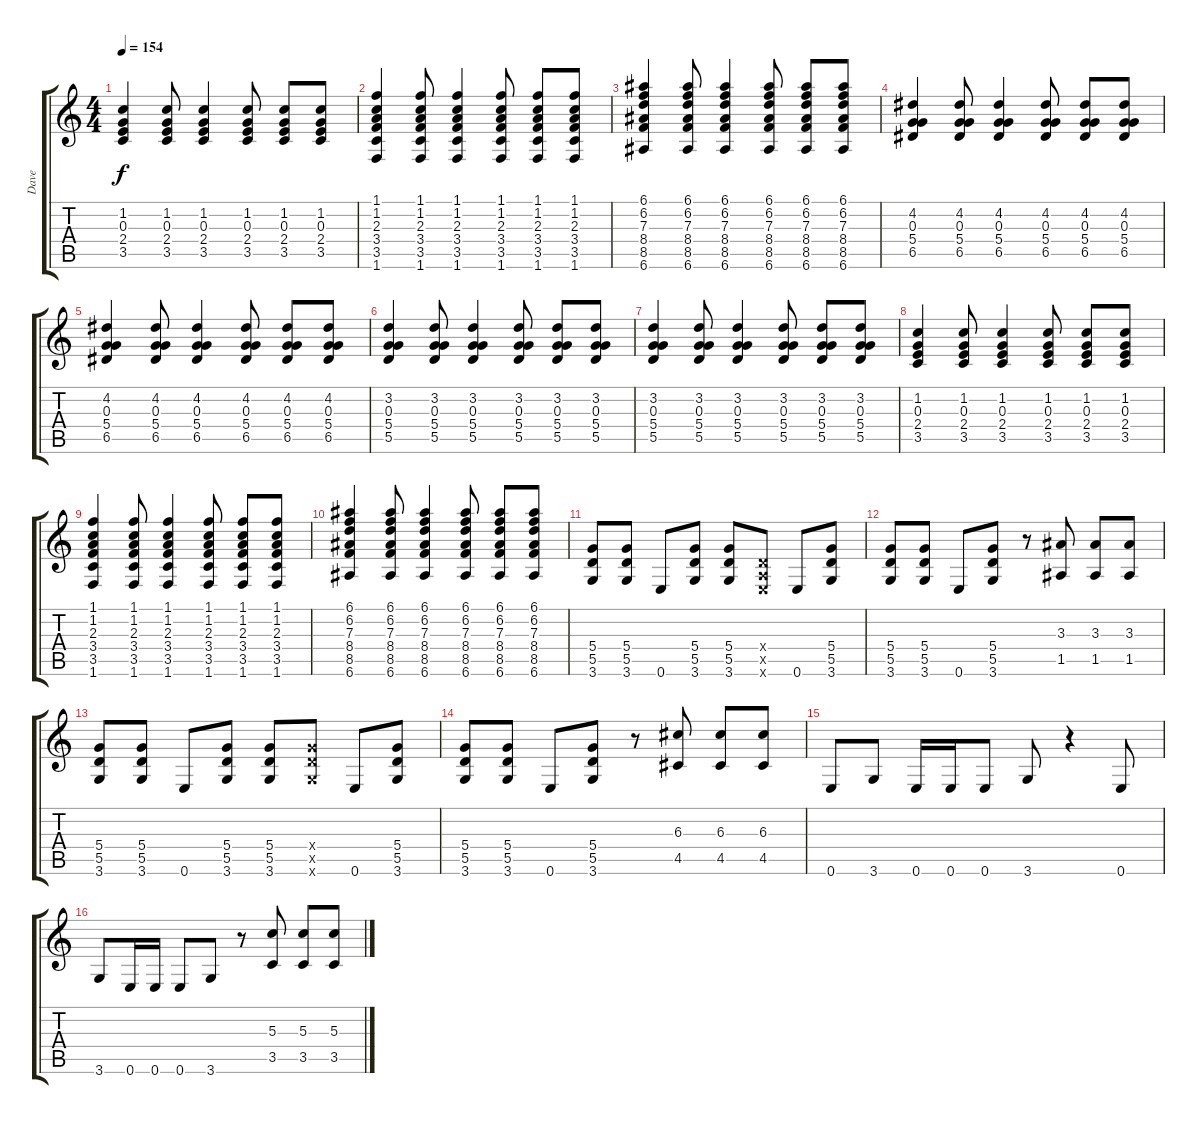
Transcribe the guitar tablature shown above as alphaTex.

\track ("Dave" "Dave") {instrument overdrivenguitar}
\staff {score tabs}
\tuning (E4 B3 G3 D3 A2 E2) {hide}
\ts (4 4)
\tempo 154
\clef g2
\ks c
(1.2 0.3 2.4 3.5).4{dy f} (1.2 0.3 2.4 3.5).8 (1.2 0.3 2.4 3.5).4 (1.2 0.3 2.4 3.5).8 (1.2 0.3 2.4 3.5).8 (1.2 0.3 2.4 3.5).8 |
(1.1 1.2 2.3 3.4 3.5 1.6).4 (1.1 1.2 2.3 3.4 3.5 1.6).8 (1.1 1.2 2.3 3.4 3.5 1.6).4 (1.1 1.2 2.3 3.4 3.5 1.6).8 (1.1 1.2 2.3 3.4 3.5 1.6).8 (1.1 1.2 2.3 3.4 3.5 1.6).8 |
(6.1 6.2 7.3 8.4 8.5 6.6).4 (6.1 6.2 7.3 8.4 8.5 6.6).8 (6.1 6.2 7.3 8.4 8.5 6.6).4 (6.1 6.2 7.3 8.4 8.5 6.6).8 (6.1 6.2 7.3 8.4 8.5 6.6).8 (6.1 6.2 7.3 8.4 8.5 6.6).8 |
(4.2 0.3 5.4 6.5).4 (4.2 0.3 5.4 6.5).8 (4.2 0.3 5.4 6.5).4 (4.2 0.3 5.4 6.5).8 (4.2 0.3 5.4 6.5).8 (4.2 0.3 5.4 6.5).8 |
(4.2 0.3 5.4 6.5).4 (4.2 0.3 5.4 6.5).8 (4.2 0.3 5.4 6.5).4 (4.2 0.3 5.4 6.5).8 (4.2 0.3 5.4 6.5).8 (4.2 0.3 5.4 6.5).8 |
(3.2 0.3 5.4 5.5).4 (3.2 0.3 5.4 5.5).8 (3.2 0.3 5.4 5.5).4 (3.2 0.3 5.4 5.5).8 (3.2 0.3 5.4 5.5).8 (3.2 0.3 5.4 5.5).8 |
(3.2 0.3 5.4 5.5).4 (3.2 0.3 5.4 5.5).8 (3.2 0.3 5.4 5.5).4 (3.2 0.3 5.4 5.5).8 (3.2 0.3 5.4 5.5).8 (3.2 0.3 5.4 5.5).8 |
(1.2 0.3 2.4 3.5).4 (1.2 0.3 2.4 3.5).8 (1.2 0.3 2.4 3.5).4 (1.2 0.3 2.4 3.5).8 (1.2 0.3 2.4 3.5).8 (1.2 0.3 2.4 3.5).8 |
(1.1 1.2 2.3 3.4 3.5 1.6).4 (1.1 1.2 2.3 3.4 3.5 1.6).8 (1.1 1.2 2.3 3.4 3.5 1.6).4 (1.1 1.2 2.3 3.4 3.5 1.6).8 (1.1 1.2 2.3 3.4 3.5 1.6).8 (1.1 1.2 2.3 3.4 3.5 1.6).8 |
(6.1 6.2 7.3 8.4 8.5 6.6).4 (6.1 6.2 7.3 8.4 8.5 6.6).8 (6.1 6.2 7.3 8.4 8.5 6.6).4 (6.1 6.2 7.3 8.4 8.5 6.6).8 (6.1 6.2 7.3 8.4 8.5 6.6).8 (6.1 6.2 7.3 8.4 8.5 6.6).8 |
(5.4 5.5 3.6).8 (5.4 5.5 3.6).8 0.6.8 (5.4 5.5 3.6).8 (5.4 5.5 3.6).8 (0.4{x} 0.5{x} 0.6{x}).8 0.6.8 (5.4 5.5 3.6).8 |
(5.4 5.5 3.6).8 (5.4 5.5 3.6).8 0.6.8 (5.4 5.5 3.6).8 r.8 (3.3 1.5).8 (3.3 1.5).8 (3.3 1.5).8 |
(5.4 5.5 3.6).8 (5.4 5.5 3.6).8 0.6.8 (5.4 5.5 3.6).8 (5.4 5.5 3.6).8 (5.4{x} 5.5{x} 3.6{x}).8 0.6.8 (5.4 5.5 3.6).8 |
(5.4 5.5 3.6).8 (5.4 5.5 3.6).8 0.6.8 (5.4 5.5 3.6).8 r.8 (6.3 4.5).8 (6.3 4.5).8 (6.3 4.5).8 |
0.6.8 3.6.8 0.6.16 0.6.16 0.6.8 3.6.8 r.4 0.6.8 |
3.6.8 0.6.16 0.6.16 0.6.8 3.6.8 r.8 (5.3 3.5).8 (5.3 3.5).8 (5.3 3.5).8
